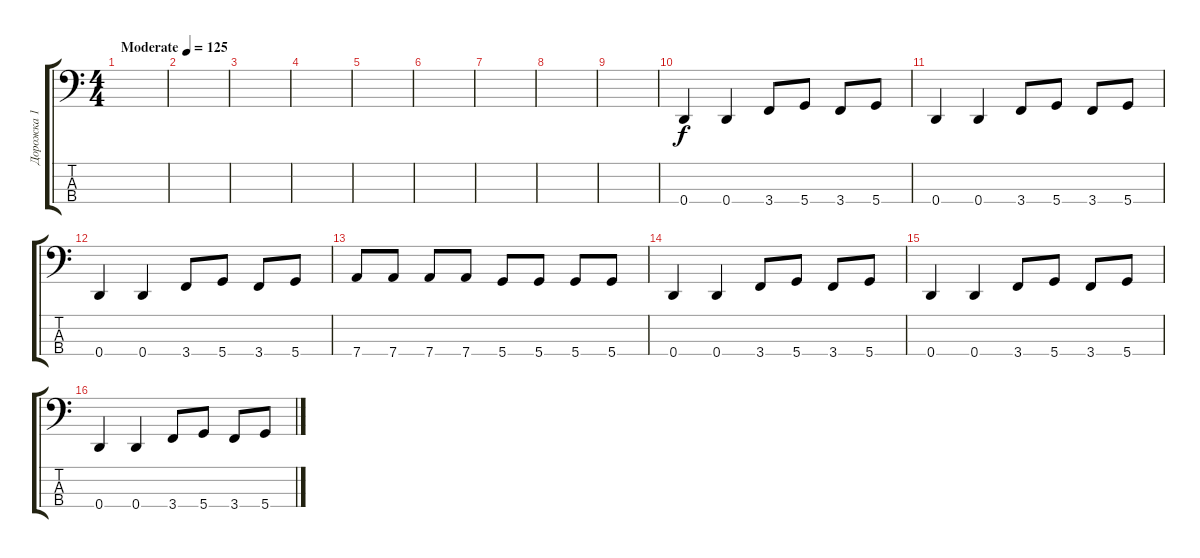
\track ("Дорожка 1" "Дорожка 1") {instrument acousticbass}
\staff {score tabs}
\tuning (F2 C2 G1 D1) {hide}
\ts (4 4)
\tempo (125 "Moderate")
\clef f4
\ks c
|
|
|
|
|
|
|
|
|
0.4.4 0.4.4 3.4.8 5.4.8 3.4.8 5.4.8 |
0.4.4 0.4.4 3.4.8 5.4.8 3.4.8 5.4.8 |
0.4.4 0.4.4 3.4.8 5.4.8 3.4.8 5.4.8 |
7.4.8 7.4.8 7.4.8 7.4.8 5.4.8 5.4.8 5.4.8 5.4.8 |
0.4.4 0.4.4 3.4.8 5.4.8 3.4.8 5.4.8 |
0.4.4 0.4.4 3.4.8 5.4.8 3.4.8 5.4.8 |
0.4.4 0.4.4 3.4.8 5.4.8 3.4.8 5.4.8
